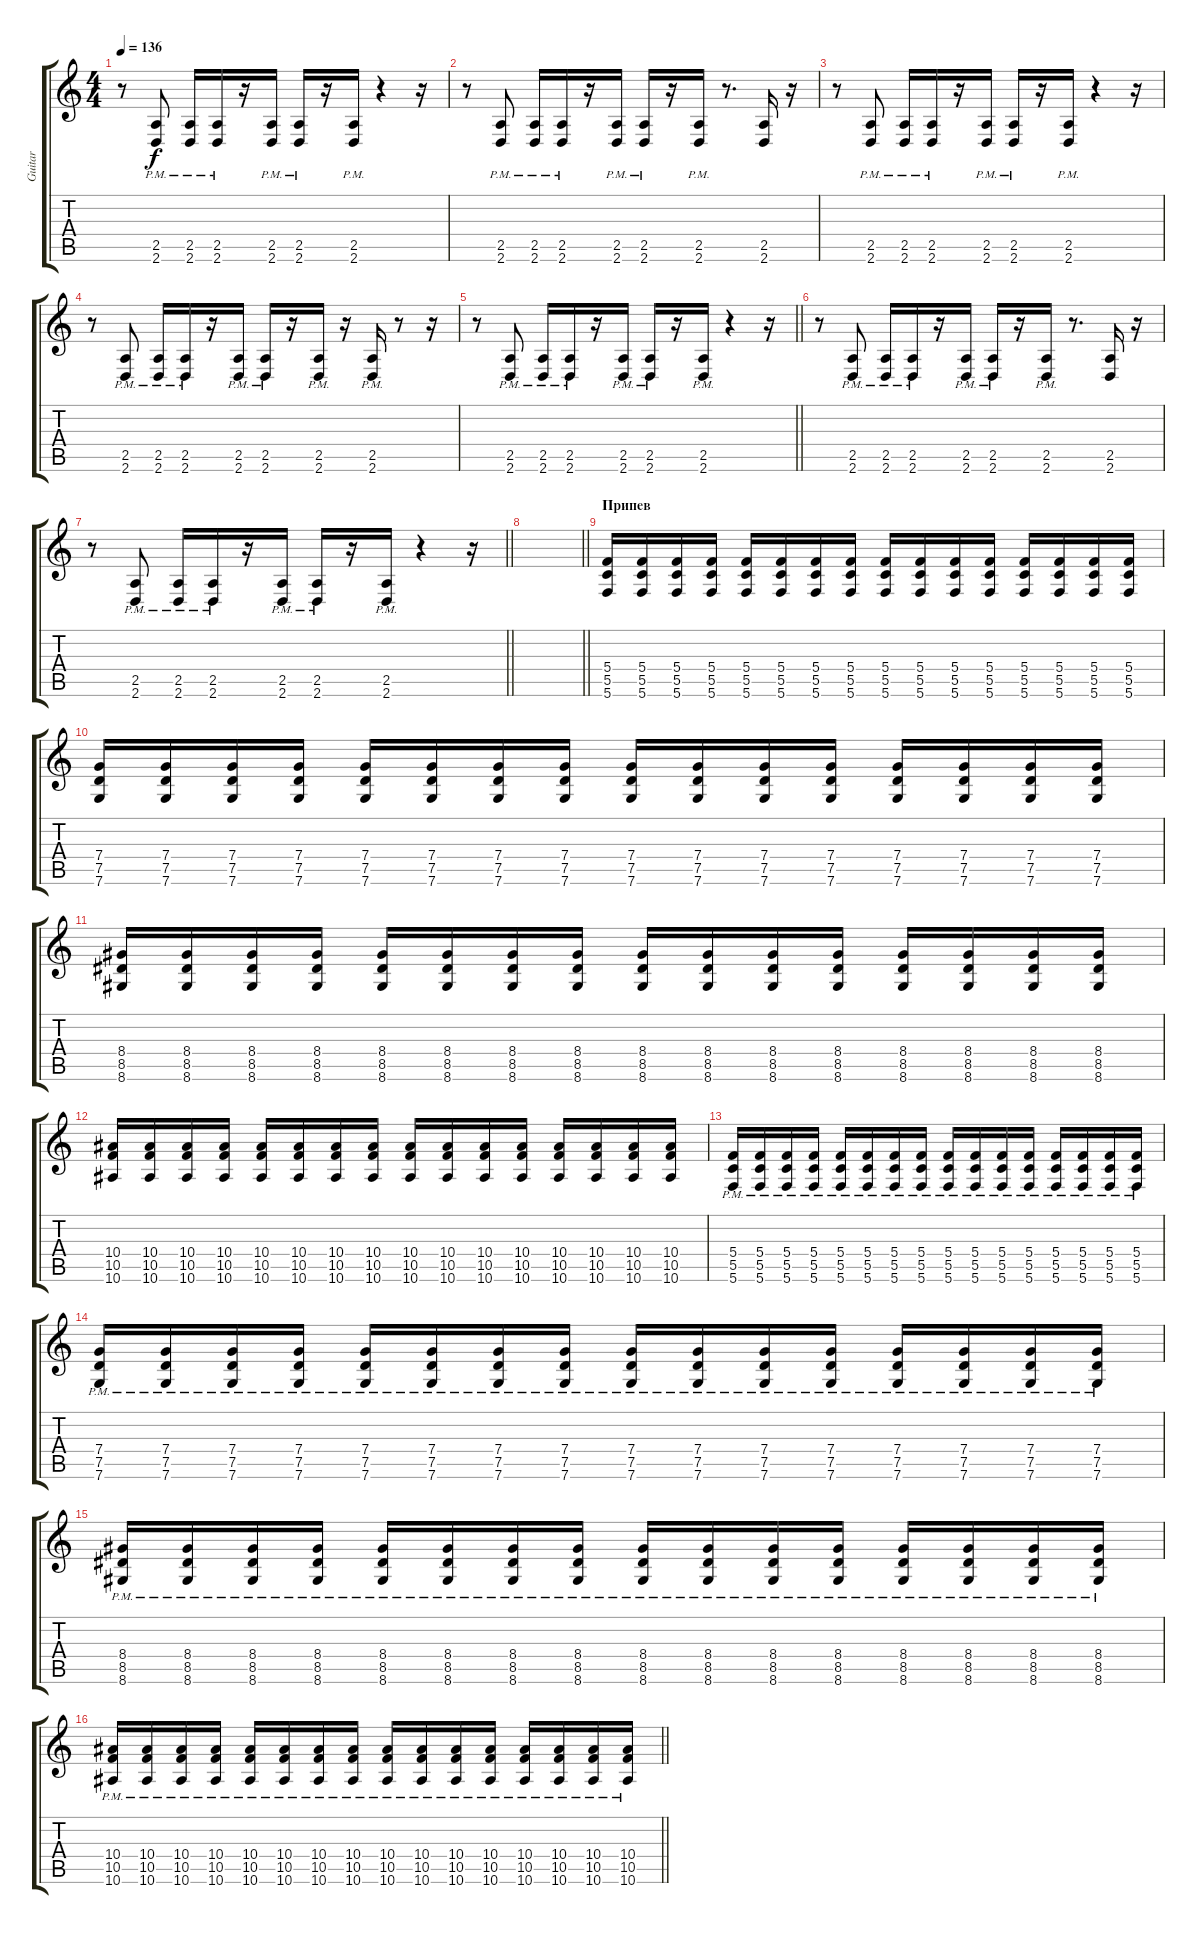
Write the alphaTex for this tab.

\track ("Guitar" "Guitar") {instrument distortionguitar}
\staff {score tabs}
\tuning (D4 A3 F3 C3 G2 C2) {hide}
\ts (4 4)
\tempo 136
\clef g2
\ks c
r.8{dy f} (2.5{pm} 2.6{pm}).8 (2.5{pm} 2.6{pm}).16 (2.5{pm} 2.6{pm}).16 r.16 (2.5{pm} 2.6{pm}).16 (2.5{pm} 2.6{pm}).16 r.16 (2.5{pm} 2.6{pm}).16 r.4 r.16 |
r.8 (2.5{pm} 2.6{pm}).8 (2.5{pm} 2.6{pm}).16 (2.5{pm} 2.6{pm}).16 r.16 (2.5{pm} 2.6{pm}).16 (2.5{pm} 2.6{pm}).16 r.16 (2.5{pm} 2.6{pm}).16 r.8{d} (2.5 2.6).16 r.16 |
r.8 (2.5{pm} 2.6{pm}).8 (2.5{pm} 2.6{pm}).16 (2.5{pm} 2.6{pm}).16 r.16 (2.5{pm} 2.6{pm}).16 (2.5{pm} 2.6{pm}).16 r.16 (2.5{pm} 2.6{pm}).16 r.4 r.16 |
r.8 (2.5{pm} 2.6{pm}).8 (2.5{pm} 2.6{pm}).16 (2.5{pm} 2.6{pm}).16 r.16 (2.5{pm} 2.6{pm}).16 (2.5{pm} 2.6{pm}).16 r.16 (2.5{pm} 2.6{pm}).16 r.16 (2.5{pm} 2.6{pm}).16 r.8 r.16 |
\barLineRight lightlight
r.8 (2.5{pm} 2.6{pm}).8 (2.5{pm} 2.6{pm}).16 (2.5{pm} 2.6{pm}).16 r.16 (2.5{pm} 2.6{pm}).16 (2.5{pm} 2.6{pm}).16 r.16 (2.5{pm} 2.6{pm}).16 r.4 r.16 |
r.8 (2.5{pm} 2.6{pm}).8 (2.5{pm} 2.6{pm}).16 (2.5{pm} 2.6{pm}).16 r.16 (2.5{pm} 2.6{pm}).16 (2.5{pm} 2.6{pm}).16 r.16 (2.5{pm} 2.6{pm}).16 r.8{d} (2.5 2.6).16 r.16 |
\barLineRight lightlight
r.8 (2.5{pm} 2.6{pm}).8 (2.5{pm} 2.6{pm}).16 (2.5{pm} 2.6{pm}).16 r.16 (2.5{pm} 2.6{pm}).16 (2.5{pm} 2.6{pm}).16 r.16 (2.5{pm} 2.6{pm}).16 r.4 r.16 |
\barLineRight lightlight
|
\section ("" "Припев")
(5.4 5.5 5.6).16 (5.4 5.5 5.6).16 (5.4 5.5 5.6).16 (5.4 5.5 5.6).16 (5.4 5.5 5.6).16 (5.4 5.5 5.6).16 (5.4 5.5 5.6).16 (5.4 5.5 5.6).16 (5.4 5.5 5.6).16 (5.4 5.5 5.6).16 (5.4 5.5 5.6).16 (5.4 5.5 5.6).16 (5.4 5.5 5.6).16 (5.4 5.5 5.6).16 (5.4 5.5 5.6).16 (5.4 5.5 5.6).16 |
(7.4 7.5 7.6).16 (7.4 7.5 7.6).16 (7.4 7.5 7.6).16 (7.4 7.5 7.6).16 (7.4 7.5 7.6).16 (7.4 7.5 7.6).16 (7.4 7.5 7.6).16 (7.4 7.5 7.6).16 (7.4 7.5 7.6).16 (7.4 7.5 7.6).16 (7.4 7.5 7.6).16 (7.4 7.5 7.6).16 (7.4 7.5 7.6).16 (7.4 7.5 7.6).16 (7.4 7.5 7.6).16 (7.4 7.5 7.6).16 |
(8.4 8.5 8.6).16 (8.4 8.5 8.6).16 (8.4 8.5 8.6).16 (8.4 8.5 8.6).16 (8.4 8.5 8.6).16 (8.4 8.5 8.6).16 (8.4 8.5 8.6).16 (8.4 8.5 8.6).16 (8.4 8.5 8.6).16 (8.4 8.5 8.6).16 (8.4 8.5 8.6).16 (8.4 8.5 8.6).16 (8.4 8.5 8.6).16 (8.4 8.5 8.6).16 (8.4 8.5 8.6).16 (8.4 8.5 8.6).16 |
(10.4 10.5 10.6).16 (10.4 10.5 10.6).16 (10.4 10.5 10.6).16 (10.4 10.5 10.6).16 (10.4 10.5 10.6).16 (10.4 10.5 10.6).16 (10.4 10.5 10.6).16 (10.4 10.5 10.6).16 (10.4 10.5 10.6).16 (10.4 10.5 10.6).16 (10.4 10.5 10.6).16 (10.4 10.5 10.6).16 (10.4 10.5 10.6).16 (10.4 10.5 10.6).16 (10.4 10.5 10.6).16 (10.4 10.5 10.6).16 |
(5.4{pm} 5.5{pm} 5.6{pm}).16 (5.4{pm} 5.5{pm} 5.6{pm}).16 (5.4{pm} 5.5{pm} 5.6{pm}).16 (5.4{pm} 5.5{pm} 5.6{pm}).16 (5.4{pm} 5.5{pm} 5.6{pm}).16 (5.4{pm} 5.5{pm} 5.6{pm}).16 (5.4{pm} 5.5{pm} 5.6{pm}).16 (5.4{pm} 5.5{pm} 5.6{pm}).16 (5.4{pm} 5.5{pm} 5.6{pm}).16 (5.4{pm} 5.5{pm} 5.6{pm}).16 (5.4{pm} 5.5{pm} 5.6{pm}).16 (5.4{pm} 5.5{pm} 5.6{pm}).16 (5.4{pm} 5.5{pm} 5.6{pm}).16 (5.4{pm} 5.5{pm} 5.6{pm}).16 (5.4{pm} 5.5{pm} 5.6{pm}).16 (5.4{pm} 5.5{pm} 5.6{pm}).16 |
(7.4{pm} 7.5{pm} 7.6{pm}).16 (7.4{pm} 7.5{pm} 7.6{pm}).16 (7.4{pm} 7.5{pm} 7.6{pm}).16 (7.4{pm} 7.5{pm} 7.6{pm}).16 (7.4{pm} 7.5{pm} 7.6{pm}).16 (7.4{pm} 7.5{pm} 7.6{pm}).16 (7.4{pm} 7.5{pm} 7.6{pm}).16 (7.4{pm} 7.5{pm} 7.6{pm}).16 (7.4{pm} 7.5{pm} 7.6{pm}).16 (7.4{pm} 7.5{pm} 7.6{pm}).16 (7.4{pm} 7.5{pm} 7.6{pm}).16 (7.4{pm} 7.5{pm} 7.6{pm}).16 (7.4{pm} 7.5{pm} 7.6{pm}).16 (7.4{pm} 7.5{pm} 7.6{pm}).16 (7.4{pm} 7.5{pm} 7.6{pm}).16 (7.4{pm} 7.5{pm} 7.6{pm}).16 |
(8.4{pm} 8.5{pm} 8.6{pm}).16 (8.4{pm} 8.5{pm} 8.6{pm}).16 (8.4{pm} 8.5{pm} 8.6{pm}).16 (8.4{pm} 8.5{pm} 8.6{pm}).16 (8.4{pm} 8.5{pm} 8.6{pm}).16 (8.4{pm} 8.5{pm} 8.6{pm}).16 (8.4{pm} 8.5{pm} 8.6{pm}).16 (8.4{pm} 8.5{pm} 8.6{pm}).16 (8.4{pm} 8.5{pm} 8.6{pm}).16 (8.4{pm} 8.5{pm} 8.6{pm}).16 (8.4{pm} 8.5{pm} 8.6{pm}).16 (8.4{pm} 8.5{pm} 8.6{pm}).16 (8.4{pm} 8.5{pm} 8.6{pm}).16 (8.4{pm} 8.5{pm} 8.6{pm}).16 (8.4{pm} 8.5{pm} 8.6{pm}).16 (8.4{pm} 8.5{pm} 8.6{pm}).16 |
\barLineRight lightlight
(10.4{pm} 10.5{pm} 10.6{pm}).16 (10.4{pm} 10.5{pm} 10.6{pm}).16 (10.4{pm} 10.5{pm} 10.6{pm}).16 (10.4{pm} 10.5{pm} 10.6{pm}).16 (10.4{pm} 10.5{pm} 10.6{pm}).16 (10.4{pm} 10.5{pm} 10.6{pm}).16 (10.4{pm} 10.5{pm} 10.6{pm}).16 (10.4{pm} 10.5{pm} 10.6{pm}).16 (10.4{pm} 10.5{pm} 10.6{pm}).16 (10.4{pm} 10.5{pm} 10.6{pm}).16 (10.4{pm} 10.5{pm} 10.6{pm}).16 (10.4{pm} 10.5{pm} 10.6{pm}).16 (10.4{pm} 10.5{pm} 10.6{pm}).16 (10.4{pm} 10.5{pm} 10.6{pm}).16 (10.4{pm} 10.5{pm} 10.6{pm}).16 (10.4{pm} 10.5{pm} 10.6{pm}).16
